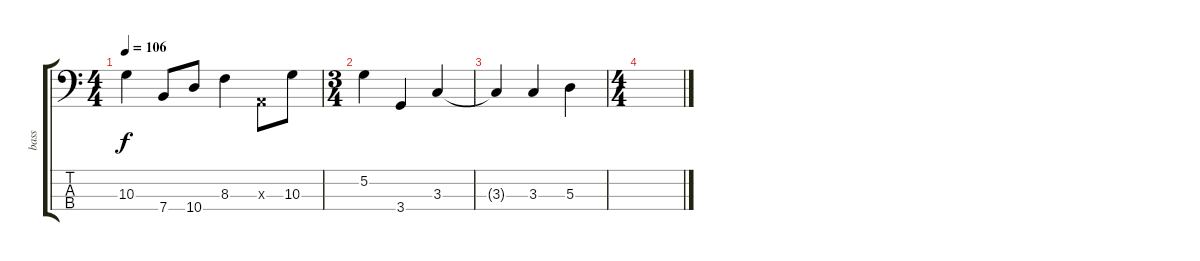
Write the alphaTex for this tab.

\track ("bass" "bass") {instrument acousticbass}
\staff {score tabs}
\tuning (G2 D2 A1 E1) {hide}
\ts (4 4)
\tempo 106
\clef f4
\ks c
10.3.4{dy f} 7.4.8 10.4.8 8.3.4 0.3{x}.8 10.3.8 |
\ts (3 4)
5.2.4 3.4.4 3.3.4 |
3.3{t}.4 3.3.4 5.3.4 |
\ts (4 4)
